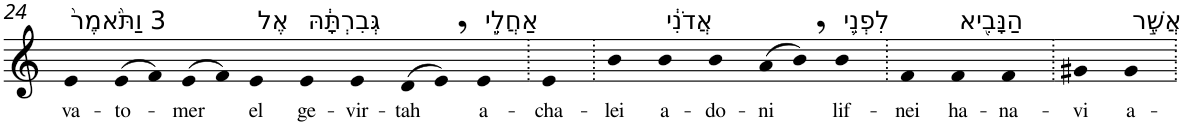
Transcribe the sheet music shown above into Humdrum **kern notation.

**kern	**text
*part1	*part1
*staff1	*staff1
*I"Piano	*
*I'Pno	*
!!LO:PB:g=z
*clefG2	*
*k[]	*
=24	=24
!LO:TX:a:t=3 וַתֹּ֙אמֶר֙	!
!	!LO:LY:b
4e	va-
!	!LO:LY:b
(>8e	-to-
8f)	.
!	!LO:LY:b
(>8e	-mer
8f)	.
!LO:TX:a:t=אֶל	!
!	!LO:LY:b
4e	el
!LO:TX:a:t=גְּבִרְתָּ֔הּ	!
!	!LO:LY:b
4e	ge-
!	!LO:LY:b
4e	-vir-
!	!LO:LY:b
(>8d	-tah
8e,)	.
!LO:TX:a:t=אַחֲלֵ֣י	!
!	!LO:LY:b
4e	a-
=25.	=25.
!	!LO:LY:b
4e	-cha-
=26.	=26.
!	!LO:LY:b
4b	-lei
!LO:TX:a:t=אֲדֹנִ֔י	!
!	!LO:LY:b
4b	a-
!	!LO:LY:b
4b	-do-
!	!LO:LY:b
(>8a	-ni
8b,)	.
!LO:TX:a:t=לִפְנֵ֥י	!
!	!LO:LY:b
4b	lif-
=27.	=27.
!	!LO:LY:b
4f	-nei
!LO:TX:a:t=הַנָּבִ֖יא	!
!	!LO:LY:b
4f	ha-
!	!LO:LY:b
4f	-na-
=28.	=28.
!	!LO:LY:b
4g#X	-vi
!LO:TX:a:t=אֲשֶׁ֣ר	!
!	!LO:LY:b
4g#	a-
=.	=.
*-	*-
